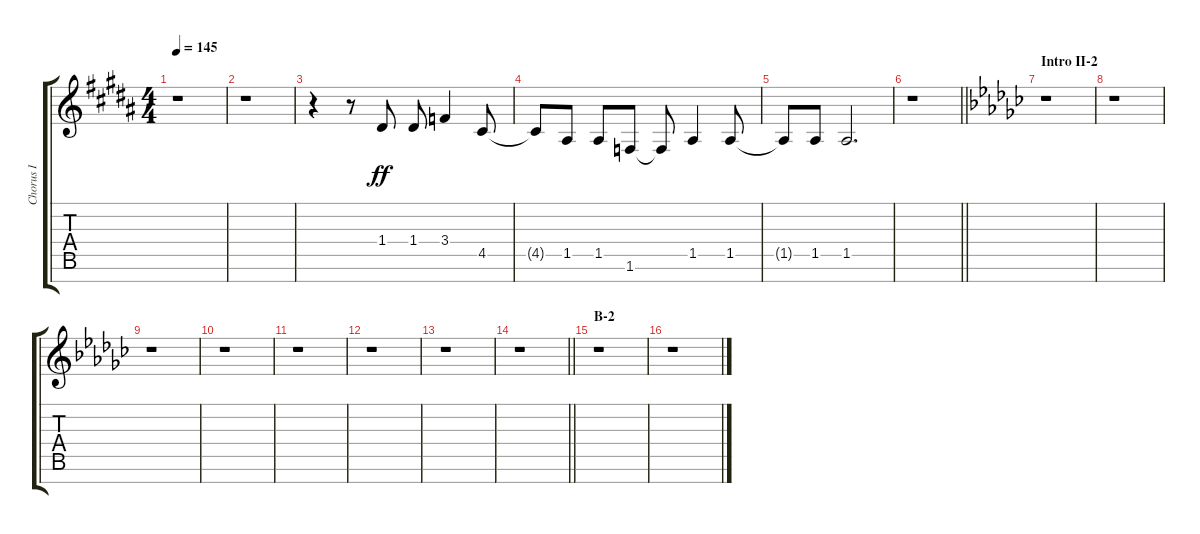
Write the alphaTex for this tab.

\track ("Chorus I" "Chorus I") {instrument voiceoohs}
\staff {score tabs}
\tuning (E5 B4 G4 D4 A3 E3 B2) {hide}
\ts (4 4)
\tempo 145
\clef g2
\ks b
r.1{dy ff} |
r.1 |
r.4 r.8 1.4.8 1.4.8 3.4.4 4.5.8 |
4.5{t}.8 1.5.8 1.5.8 1.6.8 1.6{t}.8 1.5.4 1.5.8 |
1.5{t}.8 1.5.8 1.5.2{d} |
\barLineRight lightlight
r.1 |
\section ("" "Intro II-2")
\ks gb
r.1 |
r.1 |
r.1 |
r.1 |
r.1 |
r.1 |
r.1 |
\barLineRight lightlight
r.1 |
\section ("" "B-2")
r.1 |
r.1
